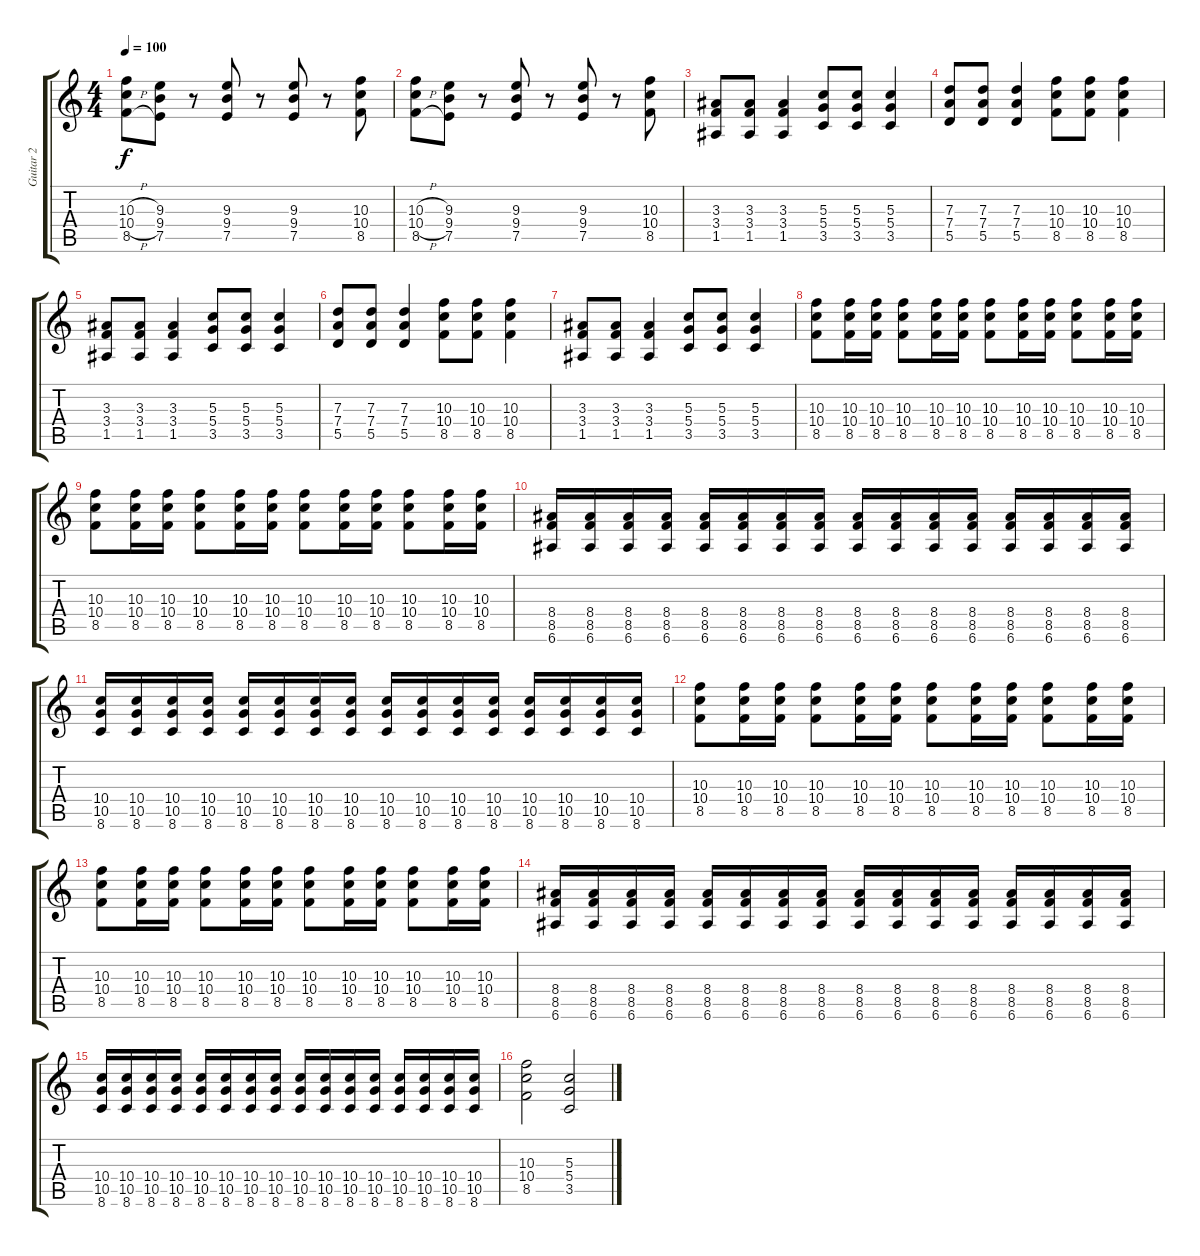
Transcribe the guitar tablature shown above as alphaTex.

\track ("Guitar 2" "Guitar 2") {instrument distortionguitar}
\staff {score tabs}
\tuning (E4 B3 G3 D3 A2 E2) {hide}
\ts (4 4)
\tempo 100
\clef g2
\ks c
(10.3{h} 10.4{h} 8.5{h}).8{dy f} (9.3 9.4 7.5).8 r.8 (9.3 9.4 7.5).8 r.8 (9.3 9.4 7.5).8 r.8 (10.3 10.4 8.5).8 |
(10.3{h} 10.4{h} 8.5{h}).8 (9.3 9.4 7.5).8 r.8 (9.3 9.4 7.5).8 r.8 (9.3 9.4 7.5).8 r.8 (10.3 10.4 8.5).8 |
(3.3 3.4 1.5).8 (3.3 3.4 1.5).8 (3.3 3.4 1.5).4 (5.3 5.4 3.5).8 (5.3 5.4 3.5).8 (5.3 5.4 3.5).4 |
(7.3 7.4 5.5).8 (7.3 7.4 5.5).8 (7.3 7.4 5.5).4 (10.3 10.4 8.5).8 (10.3 10.4 8.5).8 (10.3 10.4 8.5).4 |
(3.3 3.4 1.5).8 (3.3 3.4 1.5).8 (3.3 3.4 1.5).4 (5.3 5.4 3.5).8 (5.3 5.4 3.5).8 (5.3 5.4 3.5).4 |
(7.3 7.4 5.5).8 (7.3 7.4 5.5).8 (7.3 7.4 5.5).4 (10.3 10.4 8.5).8 (10.3 10.4 8.5).8 (10.3 10.4 8.5).4 |
(3.3 3.4 1.5).8 (3.3 3.4 1.5).8 (3.3 3.4 1.5).4 (5.3 5.4 3.5).8 (5.3 5.4 3.5).8 (5.3 5.4 3.5).4 |
(10.3 10.4 8.5).8 (10.3 10.4 8.5).16 (10.3 10.4 8.5).16 (10.3 10.4 8.5).8 (10.3 10.4 8.5).16 (10.3 10.4 8.5).16 (10.3 10.4 8.5).8 (10.3 10.4 8.5).16 (10.3 10.4 8.5).16 (10.3 10.4 8.5).8 (10.3 10.4 8.5).16 (10.3 10.4 8.5).16 |
(10.3 10.4 8.5).8 (10.3 10.4 8.5).16 (10.3 10.4 8.5).16 (10.3 10.4 8.5).8 (10.3 10.4 8.5).16 (10.3 10.4 8.5).16 (10.3 10.4 8.5).8 (10.3 10.4 8.5).16 (10.3 10.4 8.5).16 (10.3 10.4 8.5).8 (10.3 10.4 8.5).16 (10.3 10.4 8.5).16 |
(8.4 8.5 6.6).16 (8.4 8.5 6.6).16 (8.4 8.5 6.6).16 (8.4 8.5 6.6).16 (8.4 8.5 6.6).16 (8.4 8.5 6.6).16 (8.4 8.5 6.6).16 (8.4 8.5 6.6).16 (8.4 8.5 6.6).16 (8.4 8.5 6.6).16 (8.4 8.5 6.6).16 (8.4 8.5 6.6).16 (8.4 8.5 6.6).16 (8.4 8.5 6.6).16 (8.4 8.5 6.6).16 (8.4 8.5 6.6).16 |
(10.4 10.5 8.6).16 (10.4 10.5 8.6).16 (10.4 10.5 8.6).16 (10.4 10.5 8.6).16 (10.4 10.5 8.6).16 (10.4 10.5 8.6).16 (10.4 10.5 8.6).16 (10.4 10.5 8.6).16 (10.4 10.5 8.6).16 (10.4 10.5 8.6).16 (10.4 10.5 8.6).16 (10.4 10.5 8.6).16 (10.4 10.5 8.6).16 (10.4 10.5 8.6).16 (10.4 10.5 8.6).16 (10.4 10.5 8.6).16 |
(10.3 10.4 8.5).8 (10.3 10.4 8.5).16 (10.3 10.4 8.5).16 (10.3 10.4 8.5).8 (10.3 10.4 8.5).16 (10.3 10.4 8.5).16 (10.3 10.4 8.5).8 (10.3 10.4 8.5).16 (10.3 10.4 8.5).16 (10.3 10.4 8.5).8 (10.3 10.4 8.5).16 (10.3 10.4 8.5).16 |
(10.3 10.4 8.5).8 (10.3 10.4 8.5).16 (10.3 10.4 8.5).16 (10.3 10.4 8.5).8 (10.3 10.4 8.5).16 (10.3 10.4 8.5).16 (10.3 10.4 8.5).8 (10.3 10.4 8.5).16 (10.3 10.4 8.5).16 (10.3 10.4 8.5).8 (10.3 10.4 8.5).16 (10.3 10.4 8.5).16 |
(8.4 8.5 6.6).16 (8.4 8.5 6.6).16 (8.4 8.5 6.6).16 (8.4 8.5 6.6).16 (8.4 8.5 6.6).16 (8.4 8.5 6.6).16 (8.4 8.5 6.6).16 (8.4 8.5 6.6).16 (8.4 8.5 6.6).16 (8.4 8.5 6.6).16 (8.4 8.5 6.6).16 (8.4 8.5 6.6).16 (8.4 8.5 6.6).16 (8.4 8.5 6.6).16 (8.4 8.5 6.6).16 (8.4 8.5 6.6).16 |
(10.4 10.5 8.6).16 (10.4 10.5 8.6).16 (10.4 10.5 8.6).16 (10.4 10.5 8.6).16 (10.4 10.5 8.6).16 (10.4 10.5 8.6).16 (10.4 10.5 8.6).16 (10.4 10.5 8.6).16 (10.4 10.5 8.6).16 (10.4 10.5 8.6).16 (10.4 10.5 8.6).16 (10.4 10.5 8.6).16 (10.4 10.5 8.6).16 (10.4 10.5 8.6).16 (10.4 10.5 8.6).16 (10.4 10.5 8.6).16 |
(10.3 10.4 8.5).2 (5.3 5.4 3.5).2
